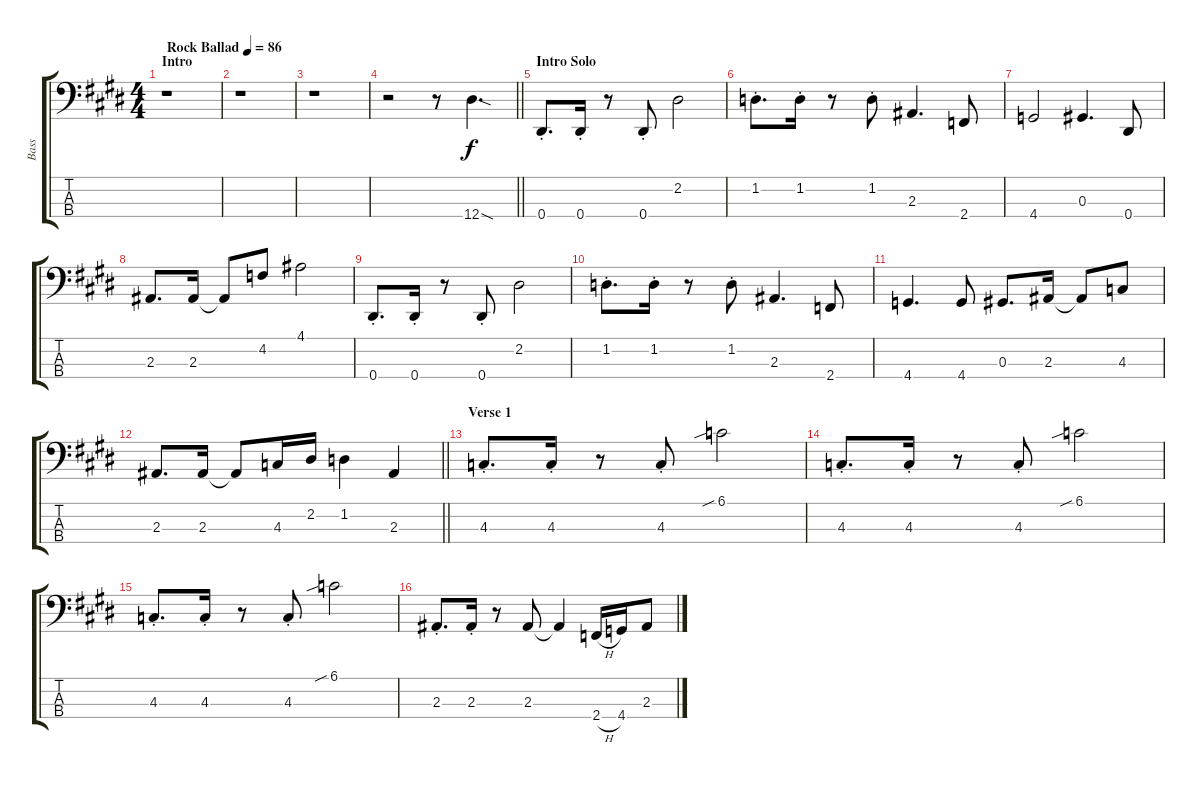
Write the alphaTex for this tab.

\track ("Bass" "Bass") {instrument electricbassfinger}
\staff {score tabs}
\tuning (Gb2 Db2 Ab1 Eb1) {hide}
\ts (4 4)
\section ("" "Intro")
\tempo (86 "Rock Ballad")
\clef f4
\ks e
r.1{dy f instrument electricbassfinger} |
r.1 |
r.1 |
\barLineRight lightlight
r.2 r.8 12.4{sod}.4{d} |
\section ("" "Intro Solo")
0.4{st}.8{d} 0.4{st}.16 r.8 0.4{st}.8 2.2.2 |
1.2{st}.8{d} 1.2{st}.16 r.8 1.2{st}.8 2.3.4{d} 2.4.8 |
4.4.2 0.3.4{d} 0.4.8 |
2.3.8{d} 2.3.16 2.3{t}.8 4.2.8 4.1.2 |
0.4{st}.8{d} 0.4{st}.16 r.8 0.4{st}.8 2.2.2 |
1.2{st}.8{d} 1.2{st}.16 r.8 1.2{st}.8 2.3.4{d} 2.4.8 |
4.4.4{d} 4.4.8 0.3.8{d} 2.3.16 2.3{t}.8 4.3.8 |
\barLineRight lightlight
2.3.8{d} 2.3.16 2.3{t}.8 4.3.16 2.2.16 1.2.4 2.3.4 |
\section ("" "Verse 1")
4.3{st}.8{d} 4.3{st}.16 r.8 4.3{st}.8 6.1{sib}.2 |
4.3{st}.8{d} 4.3{st}.16 r.8 4.3{st}.8 6.1{sib}.2 |
4.3{st}.8{d} 4.3{st}.16 r.8 4.3{st}.8 6.1{sib}.2 |
2.3{st}.8{d} 2.3{st}.16 r.8 2.3.8 2.3{t}.4 2.4{h}.16 4.4.16 2.3.8
